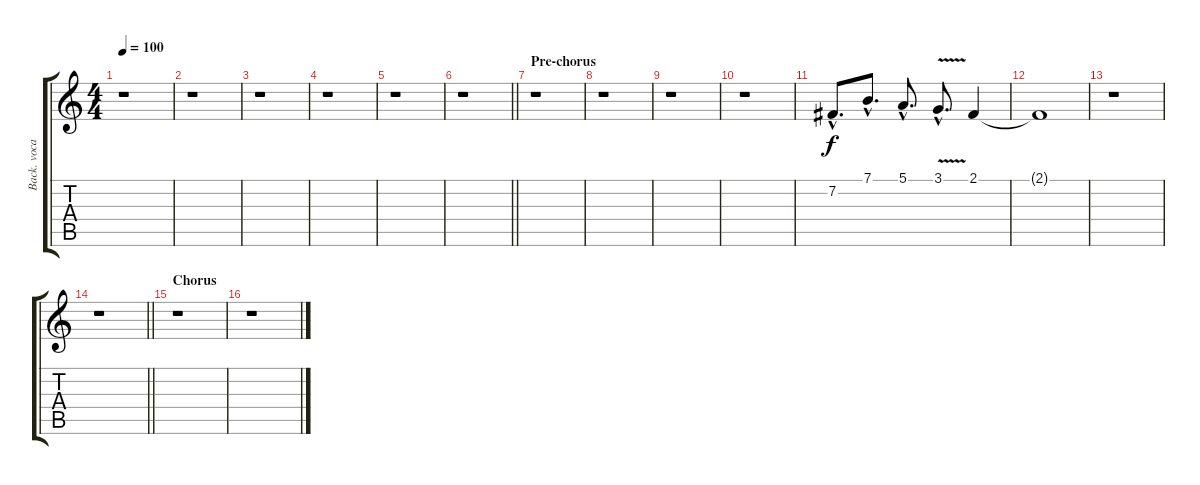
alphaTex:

\track ("Back. vocals (right)" "Back. voca") {instrument synthvoice}
\staff {score tabs}
\tuning (E4 B3 G3 D3 A2 E2) {hide}
\ts (4 4)
\tempo 100
\clef g2
\ks c
r.1{dy f} |
r.1 |
r.1 |
r.1 |
r.1 |
\barLineRight lightlight
r.1 |
\section ("" "Pre-chorus")
r.1 |
r.1 |
r.1 |
r.1 |
7.2{hac}.8{d volume 12} 7.1{hac}.8{d} 5.1{hac}.8{d} 3.1{v hac}.8{d} 2.1.4 |
2.1{t}.1{volume 0} |
r.1 |
\barLineRight lightlight
r.1 |
\section ("" "Chorus")
r.1 |
r.1
